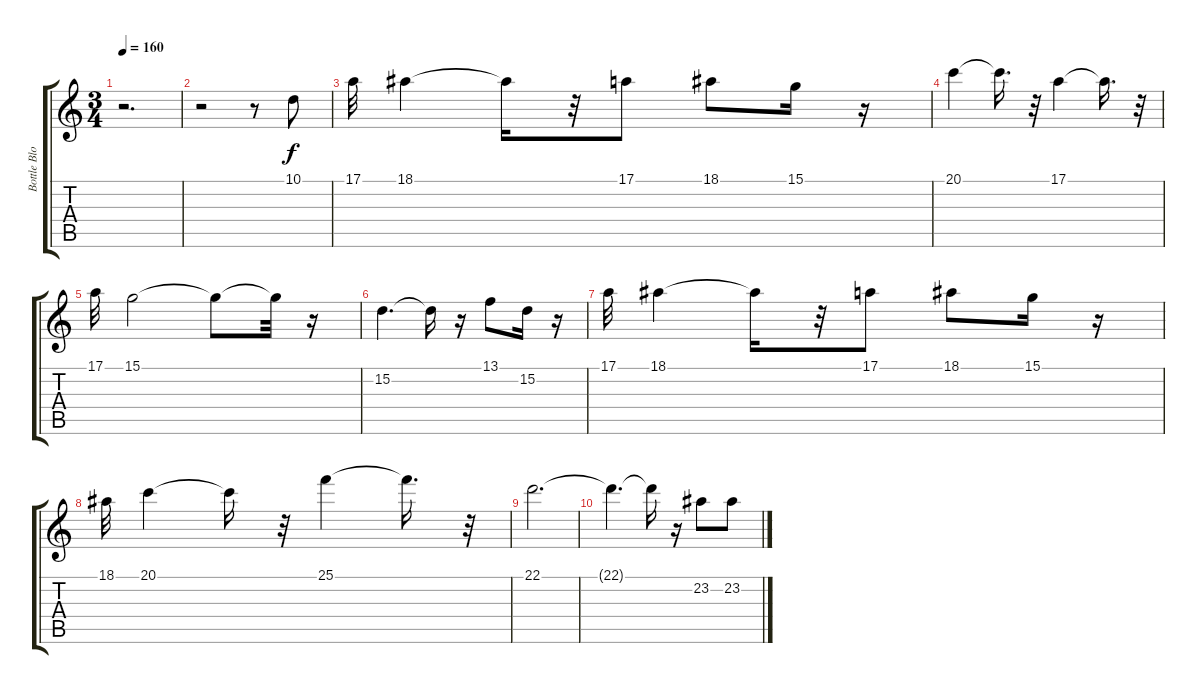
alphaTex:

\track ("Bottle Blow Lead" "Bottle Blo") {instrument blownbottle}
\staff {score tabs}
\tuning (E4 B3 G3 D3 A2 E2) {hide}
\ts (3 4)
\tempo 160
\clef g2
\ks c
r.2{d dy f} |
r.2 r.8 10.1.8{volume 11} |
17.1.32{volume 11} 18.1.4 18.1{t}.16 r.32 17.1.8{volume 10} 18.1.8{volume 10} 15.1.16{volume 10} r.16 |
20.1.4{volume 9} 20.1{t}.16{d} r.32 17.1.4{volume 9} 17.1{t}.16{d} r.32 |
17.1.32{volume 8} 15.1.2 15.1{t}.8 15.1{t}.32 r.16 |
15.2.4{d volume 7} 15.2{t}.16 r.16 13.1.8{volume 6} 15.2.16{volume 6} r.16 |
17.1.32{volume 5} 18.1.4{volume 5} 18.1{t}.16 r.32 17.1.8{volume 5} 18.1.8{volume 4} 15.1.16{volume 4} r.16 |
18.1.32{volume 4} 20.1.4 20.1{t}.16 r.32 25.1.4{volume 3} 25.1{t}.16{d} r.32 |
22.1.2{d volume 3} |
22.1{t}.4{d} 22.1{t}.16 r.16 23.2.8{volume 0} 23.2.8{volume 0}
